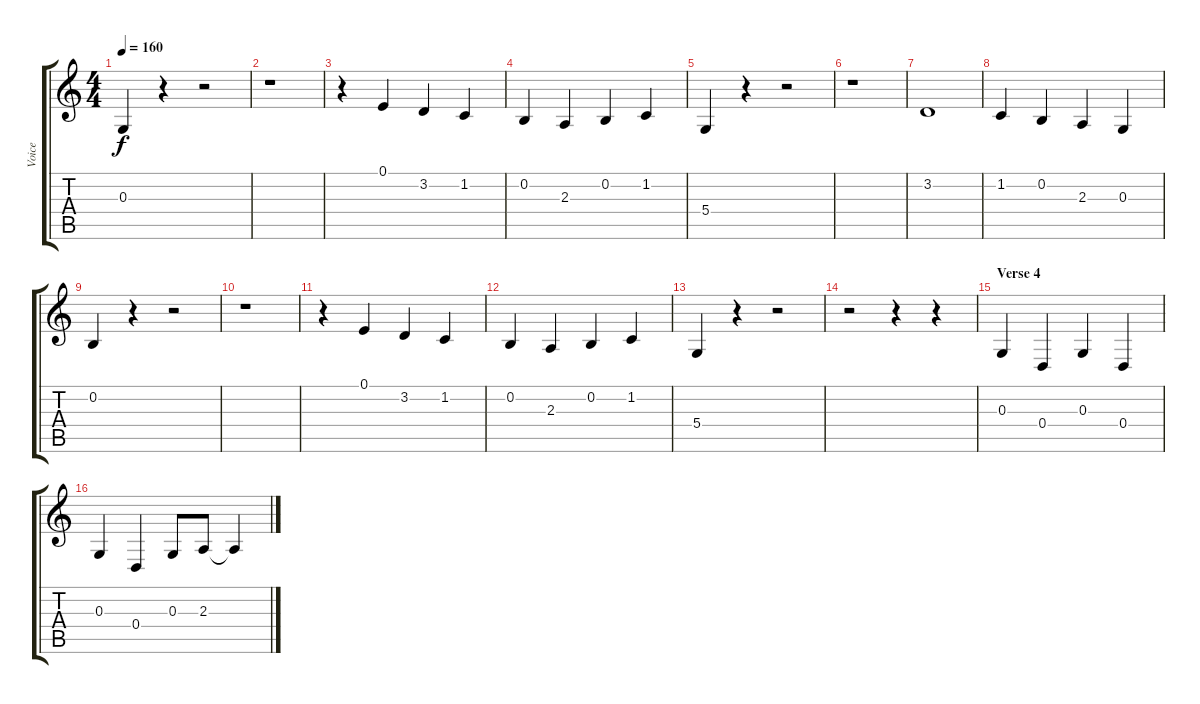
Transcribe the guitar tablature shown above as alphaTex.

\track ("Voice" "Voice") {instrument tenorsax}
\staff {score tabs}
\tuning (E4 B3 G3 D3 A2 E2) {hide}
\ts (4 4)
\tempo 160
\clef g2
\ks c
0.3.4{dy f} r.4 r.2 |
r.1 |
r.4 0.1.4 3.2.4 1.2.4 |
0.2.4 2.3.4 0.2.4 1.2.4 |
5.4.4 r.4 r.2 |
r.1 |
3.2.1 |
1.2.4 0.2.4 2.3.4 0.3.4 |
0.2.4 r.4 r.2 |
r.1 |
r.4 0.1.4 3.2.4 1.2.4 |
0.2.4 2.3.4 0.2.4 1.2.4 |
5.4.4 r.4 r.2 |
r.2 r.4 r.4 |
\section ("" "Verse 4")
0.3.4 0.4.4 0.3.4 0.4.4 |
0.3.4 0.4.4 0.3.8 2.3.8 2.3{t}.4
